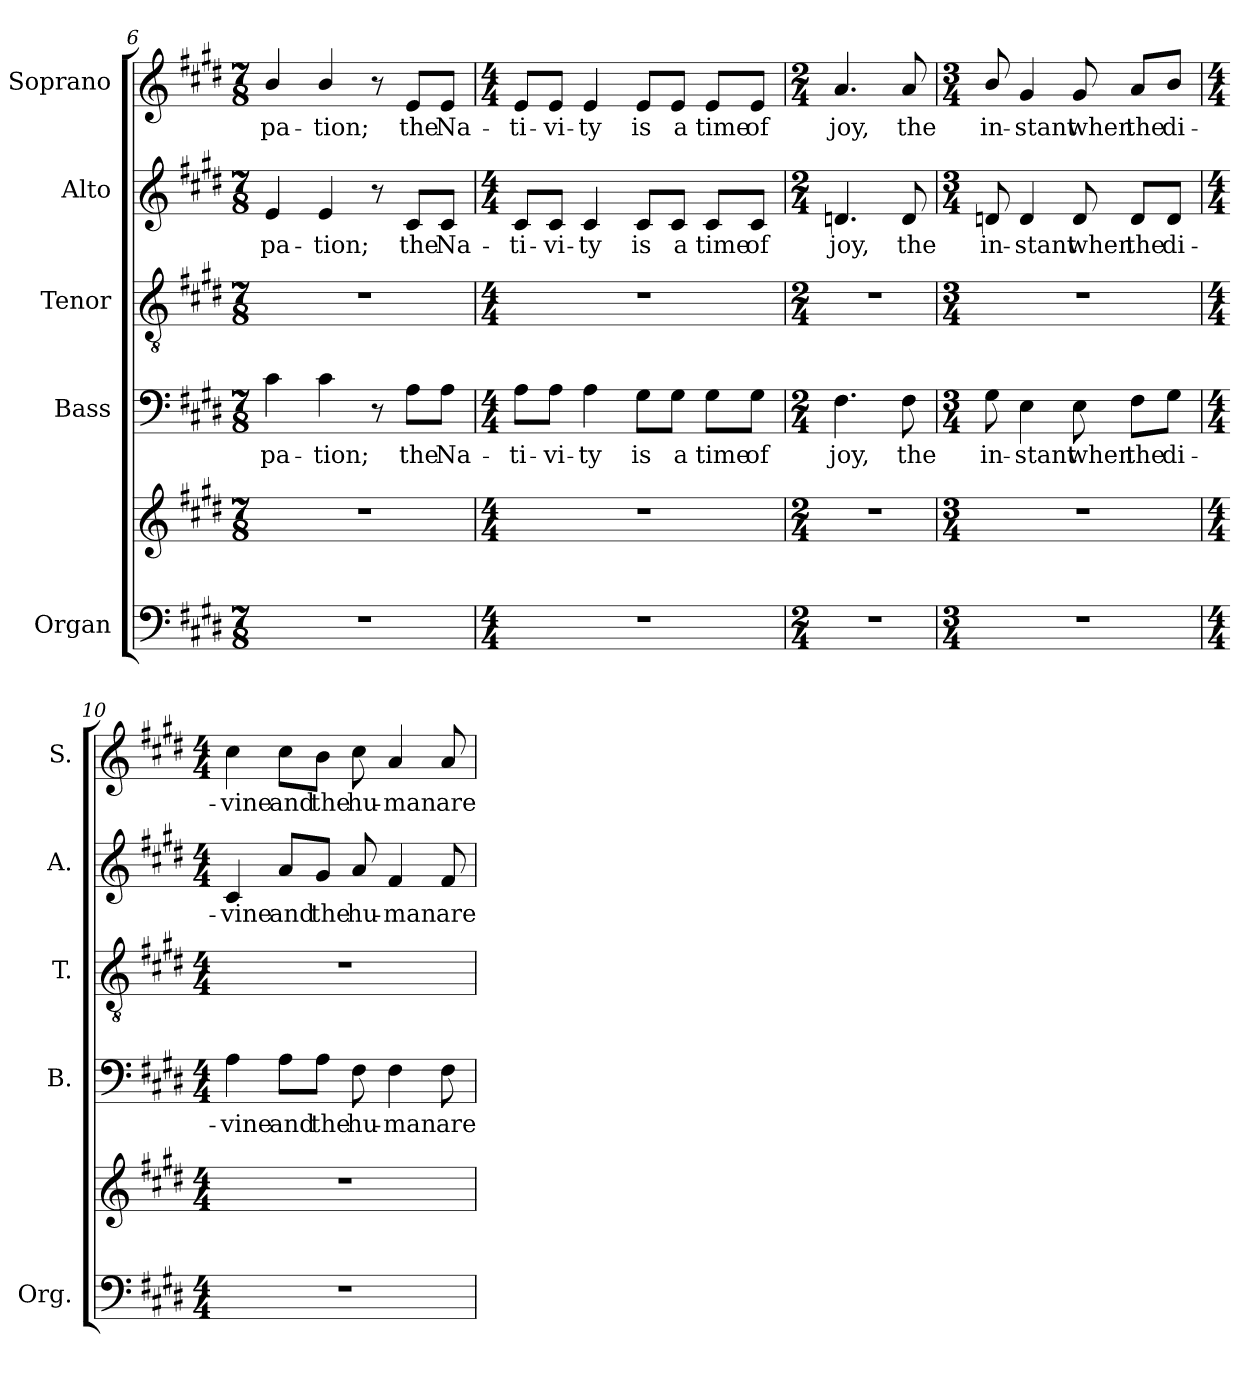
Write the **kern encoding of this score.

**kern	**kern	**kern	**text	**kern	**kern	**text	**kern	**text
*part5	*part5	*part4	*part4	*part3	*part2	*part2	*part1	*part1
*staff6	*staff5	*staff4	*staff4	*staff3	*staff2	*staff2	*staff1	*staff1
*I"Organ	*	*I"Bass	*	*I"Tenor	*I"Alto	*	*I"Soprano	*
*I'Org.	*	*I'B.	*	*I'T.	*I'A.	*	*I'S.	*
*clefF4	*clefG2	*clefF4	*	*clefGv2	*clefG2	*	*clefG2	*
*	*	*	*	*ITrd7c12	*	*	*	*
*k[f#c#g#d#]	*k[f#c#g#d#]	*k[f#c#g#d#]	*	*k[f#c#g#d#]	*k[f#c#g#d#]	*	*k[f#c#g#d#]	*
*E:	*E:	*E:	*	*E:	*E:	*	*E:	*
*M7/8	*M7/8	*M7/8	*	*M7/8	*M7/8	*	*M7/8	*
=6	=6	=6	=6	=6	=6	=6	=6	=6
!LO:N:vis=1	!LO:N:vis=1	!	!	!	!	!	!	!
!	!	!	!LO:LY:b:color=#000000	!LO:N:vis=1	!	!	!	!
!	!	!	!	!	!	!LO:LY:b:color=#000000	!	!
!	!	!	!	!	!	!	!	!LO:LY:b:color=#000000
2..r	2..r	4c#i\	-pa-	2..r	4ei/	-pa-	4bi/	-pa-
!	!	!	!LO:LY:b:color=#000000	!	!	!	!	!
!	!	!	!	!	!	!LO:LY:b:color=#000000	!	!
!	!	!	!	!	!	!	!	!LO:LY:b:color=#000000
.	.	4c#i\	-tion;	.	4ei/	-tion;	4bi/	-tion;
.	.	8r	.	.	8r	.	8r	.
!	!	!	!LO:LY:b:color=#000000	!	!	!	!	!
!	!	!	!	!	!	!LO:LY:b:color=#000000	!	!
!	!	!	!	!	!	!	!	!LO:LY:b:color=#000000
.	.	8Ai\L	the	.	8c#i/L	the	8ei/L	the
!	!	!	!LO:LY:b:color=#000000	!	!	!	!	!
!	!	!	!	!	!	!LO:LY:b:color=#000000	!	!
!	!	!	!	!	!	!	!	!LO:LY:b:color=#000000
.	.	8Ai\J	Na-	.	8c#i/J	Na-	8ei/J	Na-
=7	=7	=7	=7	=7	=7	=7	=7	=7
*M4/4	*M4/4	*M4/4	*	*M4/4	*M4/4	*	*M4/4	*
!	!	!	!LO:LY:b:color=#000000	!	!	!	!	!
!	!	!	!	!	!	!LO:LY:b:color=#000000	!	!
!	!	!	!	!	!	!	!	!LO:LY:b:color=#000000
1r	1r	8Ai\L	-ti-	1r	8c#i/L	-ti-	8ei/L	-ti-
!	!	!	!LO:LY:b:color=#000000	!	!	!	!	!
!	!	!	!	!	!	!LO:LY:b:color=#000000	!	!
!	!	!	!	!	!	!	!	!LO:LY:b:color=#000000
.	.	8Ai\J	-vi-	.	8c#i/J	-vi-	8ei/J	-vi-
!	!	!	!LO:LY:b:color=#000000	!	!	!	!	!
!	!	!	!	!	!	!LO:LY:b:color=#000000	!	!
!	!	!	!	!	!	!	!	!LO:LY:b:color=#000000
.	.	4Ai\	-ty	.	4c#i/	-ty	4ei/	-ty
!	!	!	!LO:LY:b:color=#000000	!	!	!	!	!
!	!	!	!	!	!	!LO:LY:b:color=#000000	!	!
!	!	!	!	!	!	!	!	!LO:LY:b:color=#000000
.	.	8G#i\L	is	.	8c#i/L	is	8ei/L	is
!	!	!	!LO:LY:b:color=#000000	!	!	!	!	!
!	!	!	!	!	!	!LO:LY:b:color=#000000	!	!
!	!	!	!	!	!	!	!	!LO:LY:b:color=#000000
.	.	8G#i\J	a	.	8c#i/J	a	8ei/J	a
!	!	!	!LO:LY:b:color=#000000	!	!	!	!	!
!	!	!	!	!	!	!LO:LY:b:color=#000000	!	!
!	!	!	!	!	!	!	!	!LO:LY:b:color=#000000
.	.	8G#i\L	time	.	8c#i/L	time	8ei/L	time
!	!	!	!LO:LY:b:color=#000000	!	!	!	!	!
!	!	!	!	!	!	!LO:LY:b:color=#000000	!	!
!	!	!	!	!	!	!	!	!LO:LY:b:color=#000000
.	.	8G#i\J	of	.	8c#i/J	of	8ei/J	of
=8	=8	=8	=8	=8	=8	=8	=8	=8
*M2/4	*M2/4	*M2/4	*	*M2/4	*M2/4	*	*M2/4	*
!LO:N:vis=1	!LO:N:vis=1	!	!	!	!	!	!	!
!	!	!	!LO:LY:b:color=#000000	!LO:N:vis=1	!	!	!	!
!	!	!	!	!	!	!LO:LY:b:color=#000000	!	!
!	!	!	!	!	!	!	!	!LO:LY:b:color=#000000
2r	2r	4.F#i\	joy,	2r	4.dni/	joy,	4.ai/	joy,
!	!	!	!LO:LY:b:color=#000000	!	!	!	!	!
!	!	!	!	!	!	!LO:LY:b:color=#000000	!	!
!	!	!	!	!	!	!	!	!LO:LY:b:color=#000000
.	.	8F#i\	the	.	8di/	the	8ai/	the
!!LO:LB:g=z
=9	=9	=9	=9	=9	=9	=9	=9	=9
*M3/4	*M3/4	*M3/4	*	*M3/4	*M3/4	*	*M3/4	*
!LO:N:vis=1	!LO:N:vis=1	!	!	!	!	!	!	!
!	!	!	!LO:LY:b:color=#000000	!LO:N:vis=1	!	!	!	!
!	!	!	!	!	!	!LO:LY:b:color=#000000	!	!
!	!	!	!	!	!	!	!	!LO:LY:b:color=#000000
2.r	2.r	8G#i\	in-	2.r	8dni/	in-	8bi/	in-
!	!	!	!LO:LY:b:color=#000000	!	!	!	!	!
!	!	!	!	!	!	!LO:LY:b:color=#000000	!	!
!	!	!	!	!	!	!	!	!LO:LY:b:color=#000000
.	.	4Ei\	-stant	.	4di/	-stant	4g#i/	-stant
!	!	!	!LO:LY:b:color=#000000	!	!	!	!	!
!	!	!	!	!	!	!LO:LY:b:color=#000000	!	!
!	!	!	!	!	!	!	!	!LO:LY:b:color=#000000
.	.	8Ei\	when	.	8di/	when	8g#i/	when
!	!	!	!LO:LY:b:color=#000000	!	!	!	!	!
!	!	!	!	!	!	!LO:LY:b:color=#000000	!	!
!	!	!	!	!	!	!	!	!LO:LY:b:color=#000000
.	.	8F#i\L	the	.	8di/L	the	8ai/L	the
!	!	!	!LO:LY:b:color=#000000	!	!	!	!	!
!	!	!	!	!	!	!LO:LY:b:color=#000000	!	!
!	!	!	!	!	!	!	!	!LO:LY:b:color=#000000
.	.	8G#i\J	di-	.	8di/J	di-	8bi/J	di-
=10	=10	=10	=10	=10	=10	=10	=10	=10
*M4/4	*M4/4	*M4/4	*	*M4/4	*M4/4	*	*M4/4	*
!	!	!	!LO:LY:b:color=#000000	!	!	!	!	!
!	!	!	!	!	!	!LO:LY:b:color=#000000	!	!
!	!	!	!	!	!	!	!	!LO:LY:b:color=#000000
1r	1r	4Ai\	-vine	1r	4c#i/	-vine	4cc#i\	-vine
!	!	!	!LO:LY:b:color=#000000	!	!	!	!	!
!	!	!	!	!	!	!LO:LY:b:color=#000000	!	!
!	!	!	!	!	!	!	!	!LO:LY:b:color=#000000
.	.	8Ai\L	and	.	8ai/L	and	8cc#i\L	and
!	!	!	!LO:LY:b:color=#000000	!	!	!	!	!
!	!	!	!	!	!	!LO:LY:b:color=#000000	!	!
!	!	!	!	!	!	!	!	!LO:LY:b:color=#000000
.	.	8Ai\J	the	.	8g#i/J	the	8bi\J	the
!	!	!	!LO:LY:b:color=#000000	!	!	!	!	!
!	!	!	!	!	!	!LO:LY:b:color=#000000	!	!
!	!	!	!	!	!	!	!	!LO:LY:b:color=#000000
.	.	8F#i\	hu-	.	8ai/	hu-	8cc#i\	hu-
!	!	!	!LO:LY:b:color=#000000	!	!	!	!	!
!	!	!	!	!	!	!LO:LY:b:color=#000000	!	!
!	!	!	!	!	!	!	!	!LO:LY:b:color=#000000
.	.	4F#i\	-man	.	4f#i/	-man	4ai/	-man
!	!	!	!LO:LY:b:color=#000000	!	!	!	!	!
!	!	!	!	!	!	!LO:LY:b:color=#000000	!	!
!	!	!	!	!	!	!	!	!LO:LY:b:color=#000000
.	.	8F#i\	are	.	8f#i/	are	8ai/	are
=	=	=	=	=	=	=	=	=
*-	*-	*-	*-	*-	*-	*-	*-	*-
